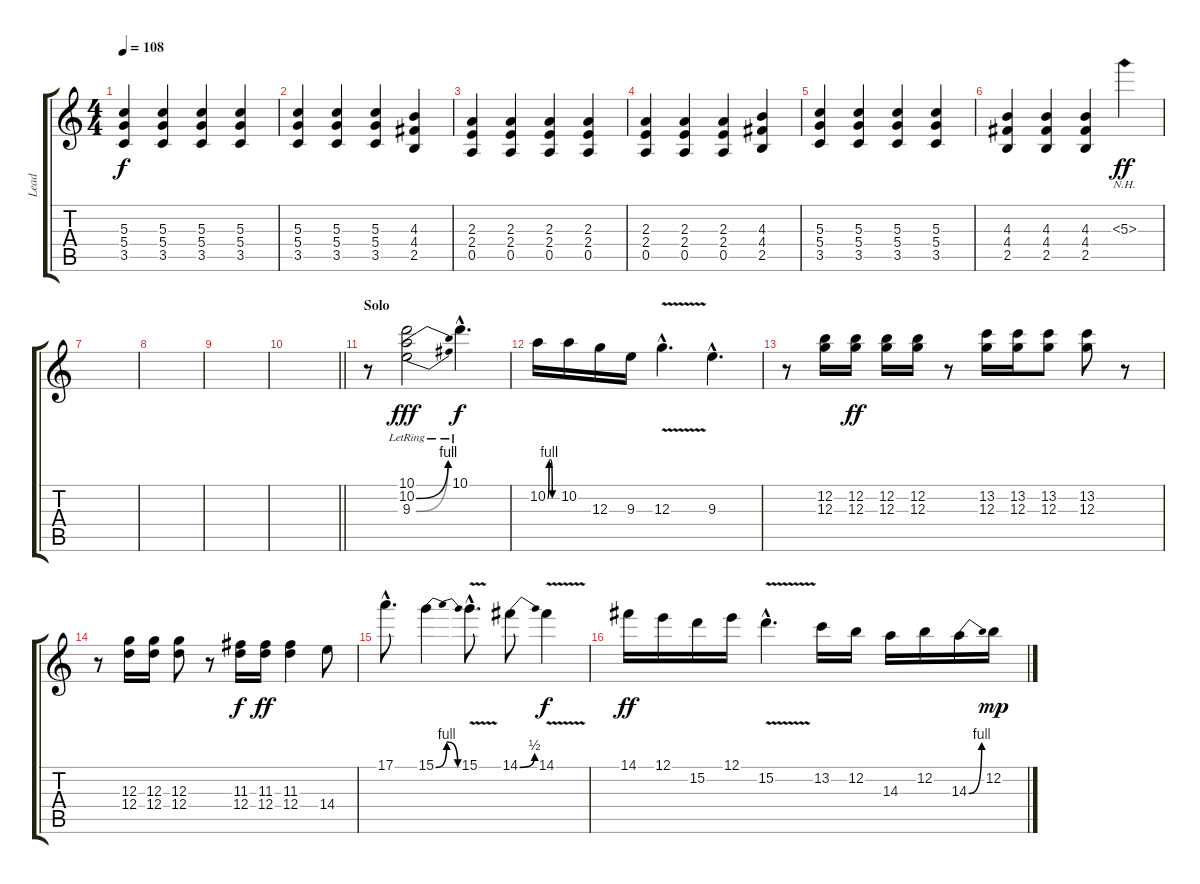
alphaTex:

\track ("Lead" "Lead") {instrument distortionguitar}
\staff {score tabs}
\tuning (E4 B3 G3 D3 A2 E2) {hide}
\ts (4 4)
\tempo 108
\clef g2
\ks c
(5.3 5.4 3.5).4{dy f} (5.3 5.4 3.5).4 (5.3 5.4 3.5).4 (5.3 5.4 3.5).4 |
(5.3 5.4 3.5).4 (5.3 5.4 3.5).4 (5.3 5.4 3.5).4 (4.3 4.4 2.5).4 |
(2.3 2.4 0.5).4 (2.3 2.4 0.5).4 (2.3 2.4 0.5).4 (2.3 2.4 0.5).4 |
(2.3 2.4 0.5).4 (2.3 2.4 0.5).4 (2.3 2.4 0.5).4 (4.3 4.4 2.5).4 |
(5.3 5.4 3.5).4 (5.3 5.4 3.5).4 (5.3 5.4 3.5).4 (5.3 5.4 3.5).4 |
(4.3 4.4 2.5).4 (4.3 4.4 2.5).4 (4.3 4.4 2.5).4 5.3{nh}.4{dy ff} |
|
|
|
\barLineRight lightlight
|
\section ("" "Solo")
r.8 (10.1 10.2{be (bend 0 0 60 4) lr} 9.3{be (bend 0 0 60 4) lr}).2{dy fff} 10.1{hac lr}.4{d dy f} |
10.2{be (custom 0 0 10 4 20 4 30 0 60 0)}.16 10.2.16 12.3.16 9.3.16 12.3{v hac}.4{d} 9.3{hac}.4{d} |
r.8 (12.2 12.3).16 (12.2 12.3).16{dy ff} (12.2 12.3).16 (12.2 12.3).16 r.8 (13.2 12.3).16 (13.2 12.3).16 (13.2 12.3).8 (13.2 12.3).8 r.8 |
r.8 (12.3 12.4).16 (12.3 12.4).16 (12.3 12.4).8 r.8 (11.3 12.4).16{dy f} (11.3 12.4).16{dy ff} (11.3 12.4).4 14.4.8 |
17.1{hac}.8{d} 15.1{be (bendrelease 0 0 15 4 30 4 60 0)}.4 15.1{v hac}.8{d} 14.1{be (bend 0 0 60 2)}.8 14.1{v}.4{dy f} |
14.1.16{dy ff} 12.1.16 15.2.16 12.1.16 15.2{v hac}.4{d} 13.2.16 12.2.16 14.3.16 12.2.16 14.3{be (bend 0 0 60 4)}.16 12.2.16{dy mp}
